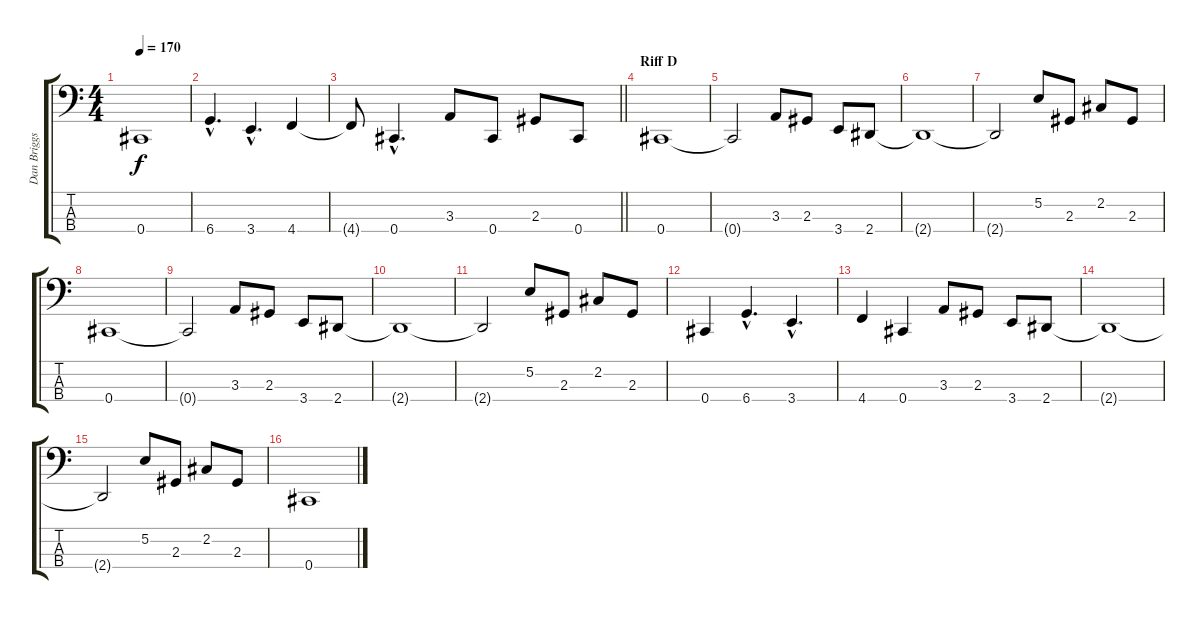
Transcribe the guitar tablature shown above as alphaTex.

\track ("Dan Briggs" "Dan Briggs") {instrument electricbassfinger}
\staff {score tabs}
\tuning (E2 B1 Gb1 Db1) {hide}
\ts (4 4)
\tempo 170
\clef f4
\ks c
0.4{t}.1{dy f} |
6.4{hac}.4{d} 3.4{hac}.4{d} 4.4.4 |
\barLineRight lightlight
4.4{t}.8 0.4{hac}.4{d} 3.3.8 0.4.8 2.3.8 0.4.8 |
\section ("" "Riff D")
0.4.1 |
0.4{t}.2 3.3.8 2.3.8 3.4.8 2.4.8 |
2.4{t}.1 |
2.4{t}.2 5.2.8 2.3.8 2.2.8 2.3.8 |
0.4.1 |
0.4{t}.2 3.3.8 2.3.8 3.4.8 2.4.8 |
2.4{t}.1 |
2.4{t}.2 5.2.8 2.3.8 2.2.8 2.3.8 |
0.4.4 6.4{hac}.4{d} 3.4{hac}.4{d} |
4.4.4 0.4.4 3.3.8 2.3.8 3.4.8 2.4.8 |
2.4{t}.1 |
2.4{t}.2 5.2.8 2.3.8 2.2.8 2.3.8 |
0.4.1
